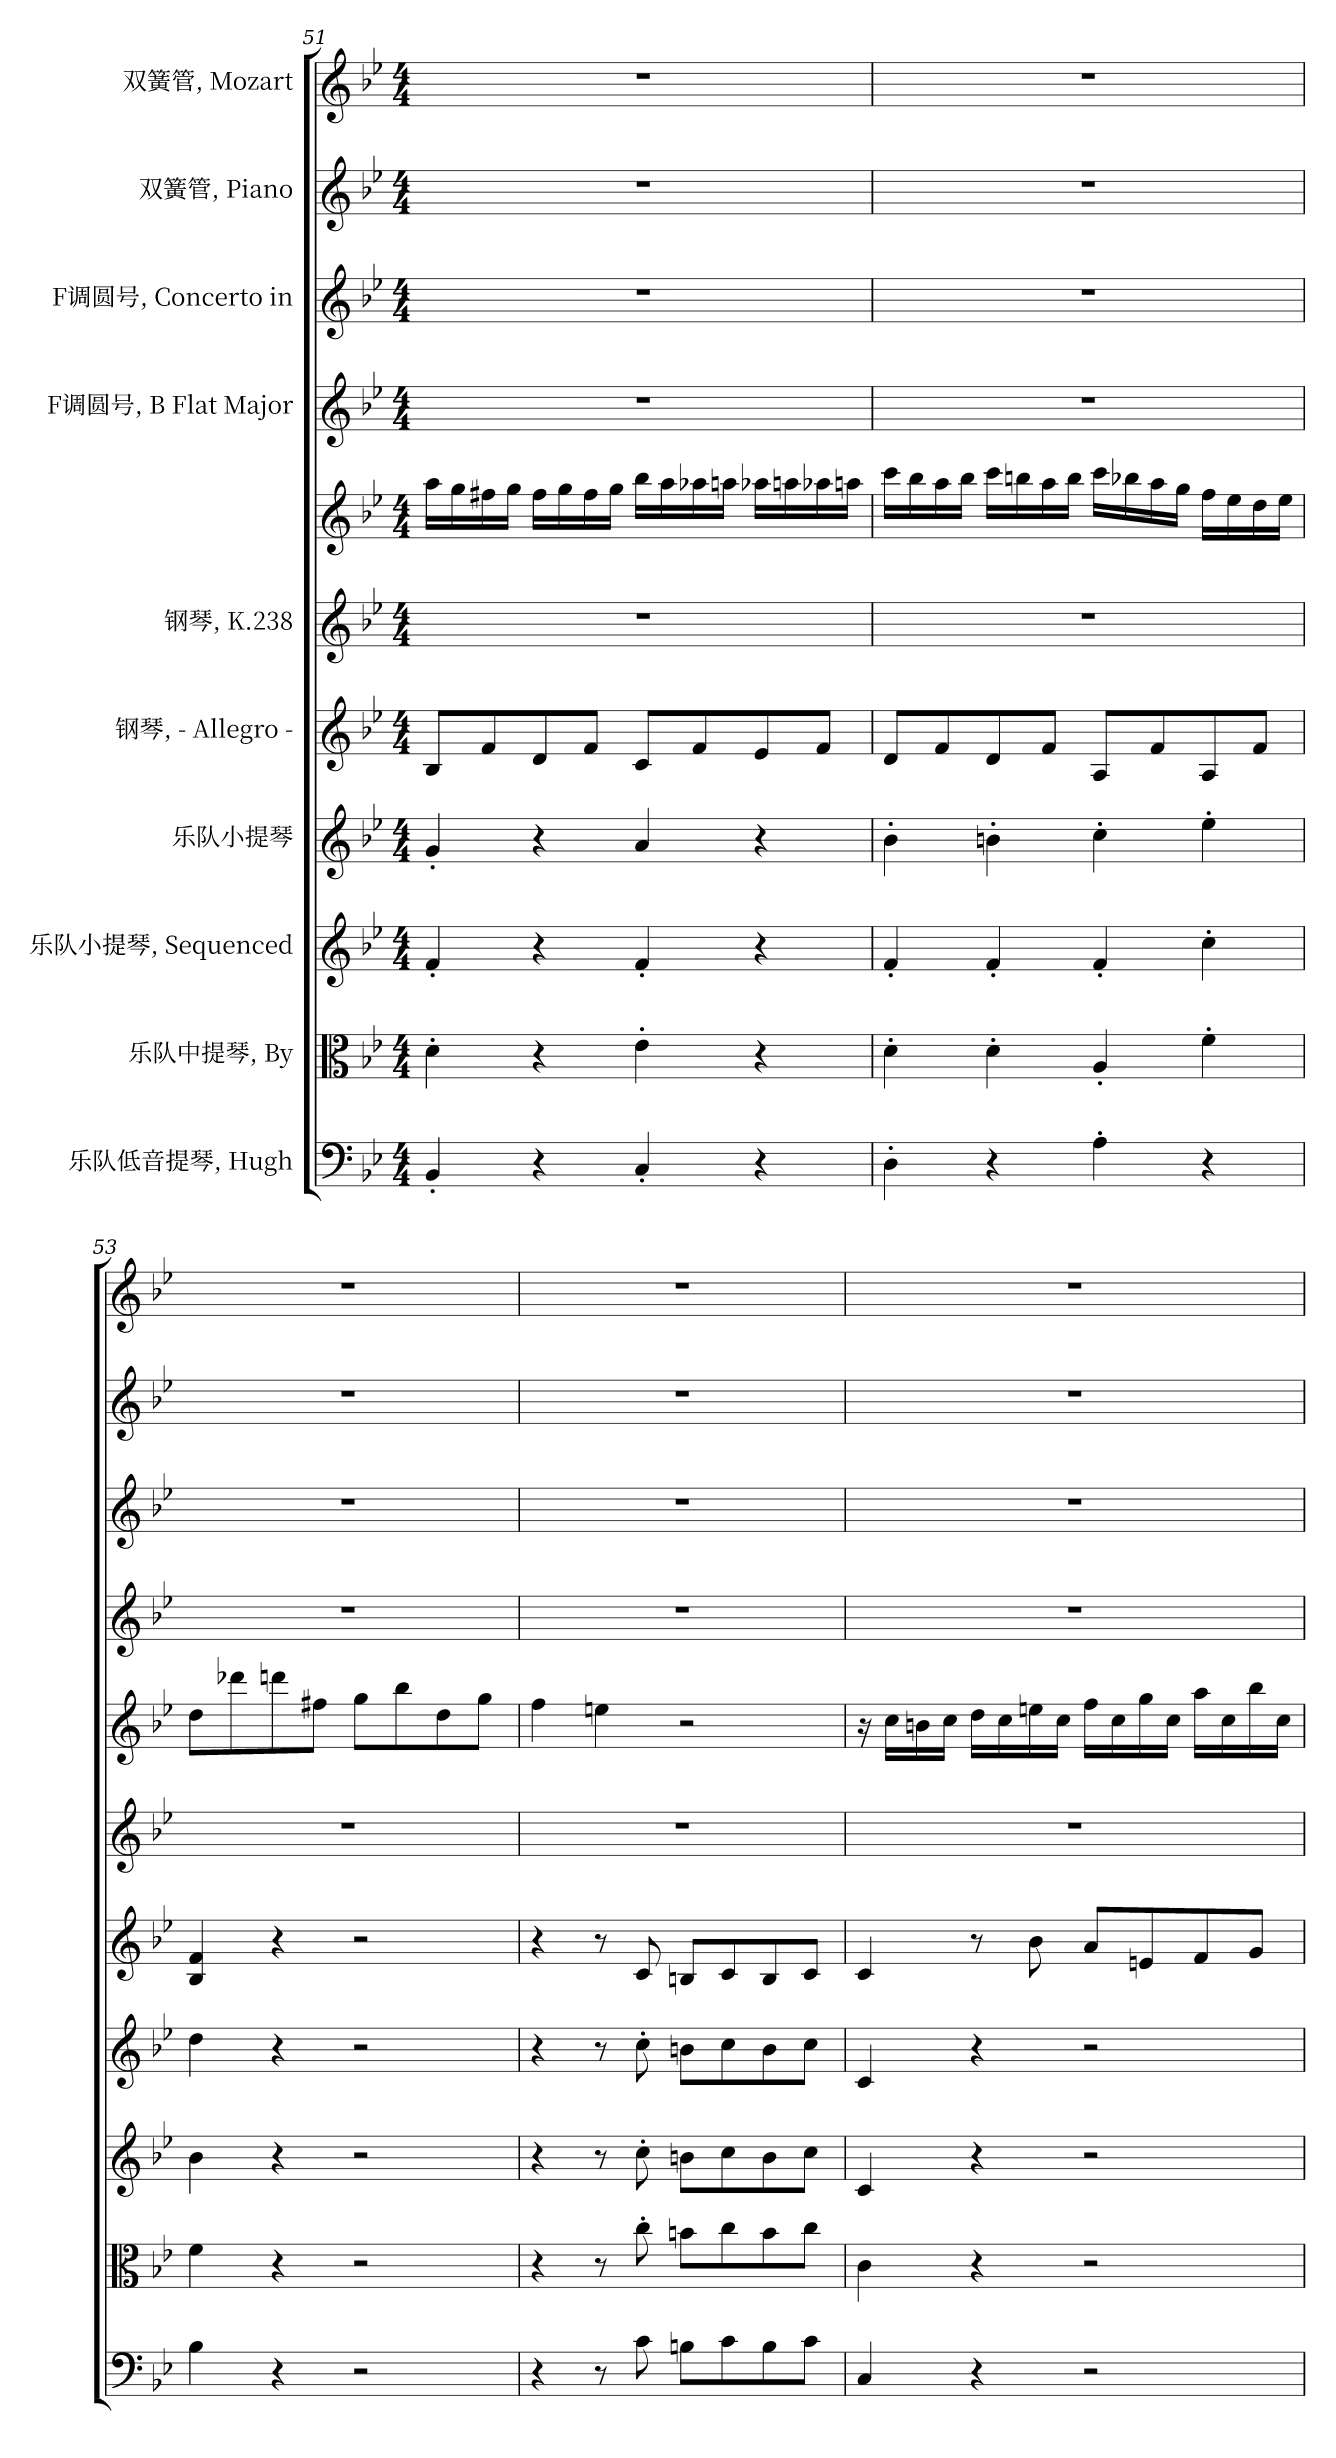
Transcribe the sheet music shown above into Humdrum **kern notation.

**kern	**kern	**kern	**kern	**kern	**kern	**kern	**kern	**kern	**kern	**kern
*part10	*part9	*part8	*part7	*part6	*part5	*part5	*part4	*part3	*part2	*part1
*staff11	*staff10	*staff9	*staff8	*staff7	*staff6	*staff5	*staff4	*staff3	*staff2	*staff1
*I"乐队低音提琴, Hugh	*I"乐队中提琴,   By	*I"乐队小提琴, Sequenced	*I"乐队小提琴	*I"钢琴,   -  Allegro -	*I"钢琴, K.238	*	*I"F调圆号, B Flat Major	*I"F调圆号, Concerto in	*I"双簧管, Piano	*I"双簧管, Mozart
!!LO:PB:g=z
*clefF4	*clefC3	*clefG2	*clefG2	*clefG2	*clefG2	*clefG2	*clefG2	*clefG2	*clefG2	*clefG2
*ITrd7c12	*	*	*	*	*	*	*ITrd4c7	*ITrd4c7	*	*
*k[b-e-]	*k[b-e-]	*k[b-e-]	*k[b-e-]	*k[b-e-]	*k[b-e-]	*k[b-e-]	*k[b-e-a-]	*k[b-e-a-]	*k[b-e-]	*k[b-e-]
*M4/4	*M4/4	*M4/4	*M4/4	*M4/4	*M4/4	*M4/4	*M4/4	*M4/4	*M4/4	*M4/4
=51	=51	=51	=51	=51	=51	=51	=51	=51	=51	=51
4BBB-'/	4d'\	4f'/	4g'/	8B-/L	1r	16aa\LL	1r	1r	1r	1r
.	.	.	.	.	.	16gg\	.	.	.	.
.	.	.	.	8f/	.	16ff#X\	.	.	.	.
.	.	.	.	.	.	16gg\JJ	.	.	.	.
4r	4r	4r	4r	8d/	.	16ff#\LL	.	.	.	.
.	.	.	.	.	.	16gg\	.	.	.	.
.	.	.	.	8f/J	.	16ff#\	.	.	.	.
.	.	.	.	.	.	16gg\JJ	.	.	.	.
4CC'/	4e-'\	4f'/	4a/	8c/L	.	16bb-\LL	.	.	.	.
.	.	.	.	.	.	16aa\	.	.	.	.
.	.	.	.	8f/	.	16aa-X\	.	.	.	.
.	.	.	.	.	.	16aan\JJ	.	.	.	.
4r	4r	4r	4r	8e-/	.	16aa-X\LL	.	.	.	.
.	.	.	.	.	.	16aan\	.	.	.	.
.	.	.	.	8f/J	.	16aa-X\	.	.	.	.
.	.	.	.	.	.	16aan\JJ	.	.	.	.
=52	=52	=52	=52	=52	=52	=52	=52	=52	=52	=52
4DD'\	4d'\	4f'/	4b-'\	8d/L	1r	16ccc\LL	1r	1r	1r	1r
.	.	.	.	.	.	16bb-\	.	.	.	.
.	.	.	.	8f/	.	16aa\	.	.	.	.
.	.	.	.	.	.	16bb-\JJ	.	.	.	.
4r	4d'\	4f'/	4bn'\	8d/	.	16ccc\LL	.	.	.	.
.	.	.	.	.	.	16bbn\	.	.	.	.
.	.	.	.	8f/J	.	16aa\	.	.	.	.
.	.	.	.	.	.	16bb\JJ	.	.	.	.
4AA'\	4A'/	4f'/	4cc'\	8A/L	.	16ccc\LL	.	.	.	.
.	.	.	.	.	.	16bb-X\	.	.	.	.
.	.	.	.	8f/	.	16aa\	.	.	.	.
.	.	.	.	.	.	16gg\JJ	.	.	.	.
4r	4f'\	4cc'\	4ee-'\	8A/	.	16ff\LL	.	.	.	.
.	.	.	.	.	.	16ee-\	.	.	.	.
.	.	.	.	8f/J	.	16dd\	.	.	.	.
.	.	.	.	.	.	16ee-\JJ	.	.	.	.
!!LO:PB:g=z
=53	=53	=53	=53	=53	=53	=53	=53	=53	=53	=53
4BB-\	4f\	4b-\	4dd\	4B-/ 4f/	1r	8dd\L	1r	1r	1r	1r
.	.	.	.	.	.	8ddd-X\	.	.	.	.
4r	4r	4r	4r	4r	.	8dddn\	.	.	.	.
.	.	.	.	.	.	8ff#X\J	.	.	.	.
2r	2r	2r	2r	2r	.	8gg\L	.	.	.	.
.	.	.	.	.	.	8bb-\	.	.	.	.
.	.	.	.	.	.	8dd\	.	.	.	.
.	.	.	.	.	.	8gg\J	.	.	.	.
=54	=54	=54	=54	=54	=54	=54	=54	=54	=54	=54
4r	4r	4r	4r	4r	1r	4ff\	1r	1r	1r	1r
8r	8r	8r	8r	8r	.	4een\	.	.	.	.
8C\	8cc'\	8cc'\	8cc'\	8c/	.	.	.	.	.	.
8BBn\L	8bn\L	8bn\L	8bn\L	8Bn/L	.	2r	.	.	.	.
8C\	8cc\	8cc\	8cc\	8c/	.	.	.	.	.	.
8BB\	8b\	8b\	8b\	8B/	.	.	.	.	.	.
8C\J	8cc\J	8cc\J	8cc\J	8c/J	.	.	.	.	.	.
=55	=55	=55	=55	=55	=55	=55	=55	=55	=55	=55
4CC/	4c\	4c/	4c/	4c/	1r	16r	1r	1r	1r	1r
.	.	.	.	.	.	16cc\LL	.	.	.	.
.	.	.	.	.	.	16bn\	.	.	.	.
.	.	.	.	.	.	16cc\JJ	.	.	.	.
4r	4r	4r	4r	8r	.	16dd\LL	.	.	.	.
.	.	.	.	.	.	16cc\	.	.	.	.
.	.	.	.	8b-\	.	16een\	.	.	.	.
.	.	.	.	.	.	16cc\JJ	.	.	.	.
2r	2r	2r	2r	8a/L	.	16ff\LL	.	.	.	.
.	.	.	.	.	.	16cc\	.	.	.	.
.	.	.	.	8en/	.	16gg\	.	.	.	.
.	.	.	.	.	.	16cc\JJ	.	.	.	.
.	.	.	.	8f/	.	16aa\LL	.	.	.	.
.	.	.	.	.	.	16cc\	.	.	.	.
.	.	.	.	8g/J	.	16bb-\	.	.	.	.
.	.	.	.	.	.	16cc\JJ	.	.	.	.
=	=	=	=	=	=	=	=	=	=	=
*-	*-	*-	*-	*-	*-	*-	*-	*-	*-	*-
